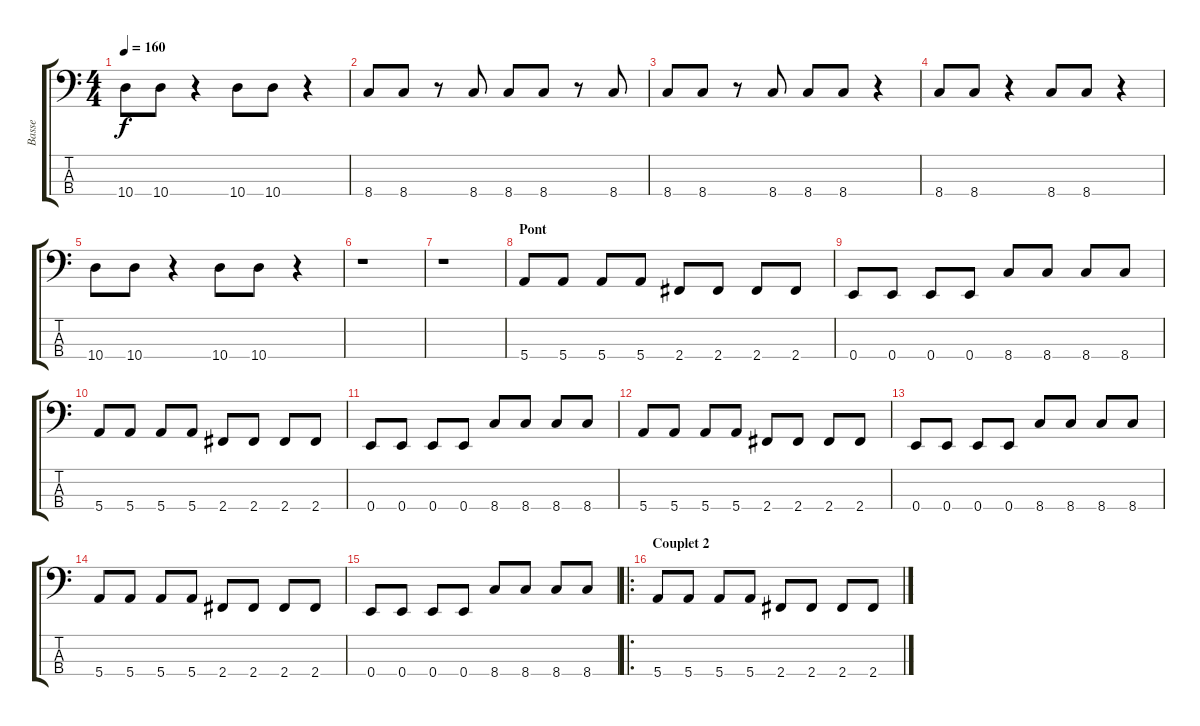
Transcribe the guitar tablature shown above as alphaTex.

\track ("Basse" "Basse") {instrument electricbassfinger}
\staff {score tabs}
\tuning (G2 D2 A1 E1) {hide}
\ts (4 4)
\tempo 160
\clef f4
\ks c
10.4.8{dy f} 10.4.8 r.4 10.4.8 10.4.8 r.4 |
8.4.8 8.4.8 r.8 8.4.8 8.4.8 8.4.8 r.8 8.4.8 |
8.4.8 8.4.8 r.8 8.4.8 8.4.8 8.4.8 r.4 |
8.4.8 8.4.8 r.4 8.4.8 8.4.8 r.4 |
10.4.8 10.4.8 r.4 10.4.8 10.4.8 r.4 |
r.1 |
r.1 |
\section ("" "Pont")
5.4.8 5.4.8 5.4.8 5.4.8 2.4.8 2.4.8 2.4.8 2.4.8 |
0.4.8 0.4.8 0.4.8 0.4.8 8.4.8 8.4.8 8.4.8 8.4.8 |
5.4.8 5.4.8 5.4.8 5.4.8 2.4.8 2.4.8 2.4.8 2.4.8 |
0.4.8 0.4.8 0.4.8 0.4.8 8.4.8 8.4.8 8.4.8 8.4.8 |
5.4.8 5.4.8 5.4.8 5.4.8 2.4.8 2.4.8 2.4.8 2.4.8 |
0.4.8 0.4.8 0.4.8 0.4.8 8.4.8 8.4.8 8.4.8 8.4.8 |
5.4.8 5.4.8 5.4.8 5.4.8 2.4.8 2.4.8 2.4.8 2.4.8 |
0.4.8 0.4.8 0.4.8 0.4.8 8.4.8 8.4.8 8.4.8 8.4.8 |
\ro
\section ("" "Couplet 2")
5.4.8 5.4.8 5.4.8 5.4.8 2.4.8 2.4.8 2.4.8 2.4.8
